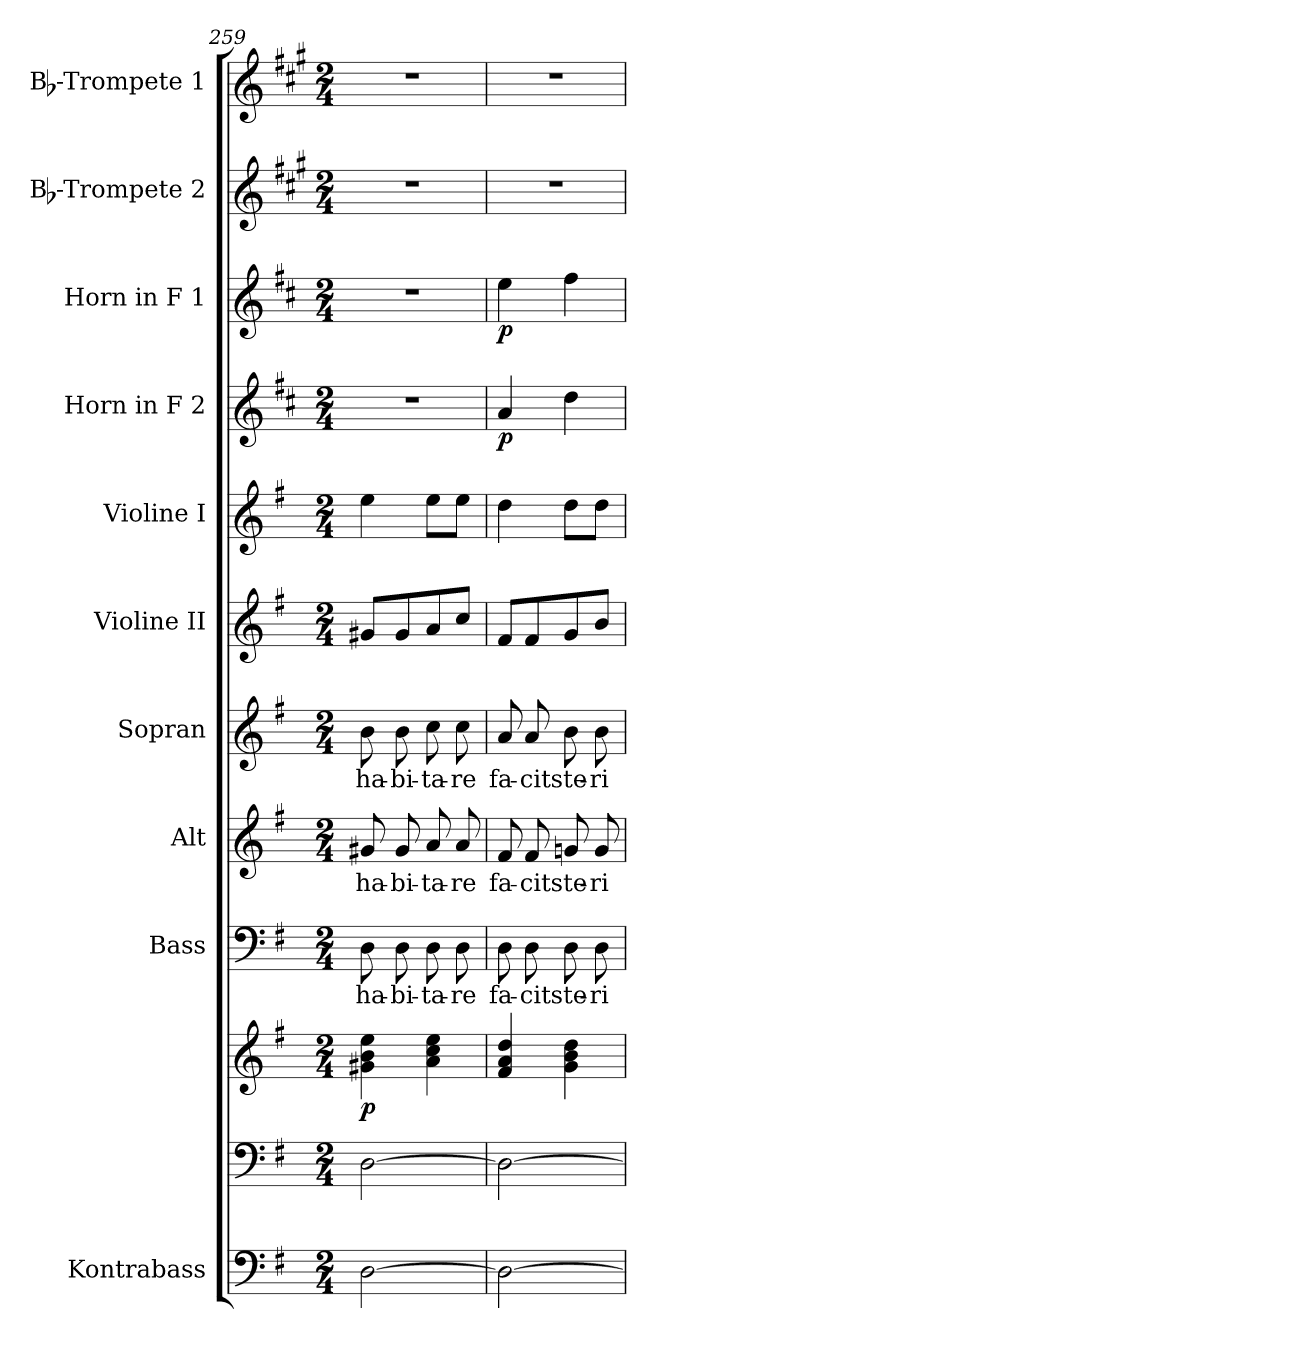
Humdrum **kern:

**kern	**kern	**kern	**dynam	**kern	**text	**kern	**text	**kern	**text	**kern	**kern	**kern	**dynam	**kern	**dynam	**kern	**kern
*part11	*part10	*part10	*part10	*part9	*part9	*part8	*part8	*part7	*part7	*part6	*part5	*part4	*part4	*part3	*part3	*part2	*part1
*staff12	*staff11	*staff10	*staff10/11	*staff9	*staff9	*staff8	*staff8	*staff7	*staff7	*staff6	*staff5	*staff4	*staff4	*staff3	*staff3	*staff2	*staff1
*I"Kontrabass	*	*	*	*I"Bass	*	*I"Alt	*	*I"Sopran	*	*I"Violine II	*I"Violine I	*I"Horn in F 2	*	*I"Horn in F 1	*	*I"Bb-Trompete 2	*I"Bb-Trompete 1
*I'Kb.	*	*	*	*I'B.	*	*I'A.	*	*I'S.	*	*I'Vl. II	*I'Vl. I	*	*	*	*	*I'Bb Trp. 2	*I'Bb Trp. 1
!!LO:PB:g=z
*clefF4	*clefF4	*clefG2	*	*clefF4	*	*clefG2	*	*clefG2	*	*clefG2	*clefG2	*clefG2	*	*clefG2	*	*clefG2	*clefG2
*ITrd7c12	*	*	*	*	*	*	*	*	*	*	*	*ITrd4c7	*	*ITrd4c7	*	*ITrd1c2	*ITrd1c2
*k[f#]	*k[f#]	*k[f#]	*	*k[f#]	*	*k[f#]	*	*k[f#]	*	*k[f#]	*k[f#]	*k[f#]	*	*k[f#]	*	*k[f#]	*k[f#]
*G:	*G:	*G:	*	*G:	*	*G:	*	*G:	*	*G:	*G:	*G:	*	*G:	*	*G:	*G:
*M2/4	*M2/4	*M2/4	*	*M2/4	*	*M2/4	*	*M2/4	*	*M2/4	*M2/4	*M2/4	*	*M2/4	*	*M2/4	*M2/4
=259	=259	=259	=259	=259	=259	=259	=259	=259	=259	=259	=259	=259	=259	=259	=259	=259	=259
!	!	!	!LO:DY:b	!	!LO:LY:b	!	!LO:LY:b	!	!LO:LY:b	!	!	!	!	!	!	!	!
[2DD\	[2D\	4g#X\ 4b\ 4ee\	p	8D\	ha-	8g#X/	ha-	8b\	ha-	8g#X/L	4ee\	2r	.	2r	.	2r	2r
!	!	!	!	!	!LO:LY:b	!	!LO:LY:b	!	!LO:LY:b	!	!	!	!	!	!	!	!
.	.	.	.	8D\	-bi-	8g#/	-bi-	8b\	-bi-	8g#/	.	.	.	.	.	.	.
!	!	!	!	!	!LO:LY:b	!	!LO:LY:b	!	!LO:LY:b	!	!	!	!	!	!	!	!
.	.	4a\ 4cc\ 4ee\	.	8D\	-ta-	8a/	-ta-	8cc\	-ta-	8a/	8ee\L	.	.	.	.	.	.
!	!	!	!	!	!LO:LY:b	!	!LO:LY:b	!	!LO:LY:b	!	!	!	!	!	!	!	!
.	.	.	.	8D\	-re	8a/	-re	8cc\	-re	8cc/J	8ee\J	.	.	.	.	.	.
=260	=260	=260	=260	=260	=260	=260	=260	=260	=260	=260	=260	=260	=260	=260	=260	=260	=260
!	!	!	!	!	!LO:LY:b	!	!LO:LY:b	!	!LO:LY:b	!	!	!	!LO:DY:b	!	!LO:DY:b	!	!
2DD\_	2D\_	4f#/ 4a/ 4dd/	.	8D\	fa-	8f#/	fa-	8a/	fa-	8f#/L	4dd\	4d/	p	4a\	p	2r	2r
!	!	!	!	!	!LO:LY:b	!	!LO:LY:b	!	!LO:LY:b	!	!	!	!	!	!	!	!
.	.	.	.	8D\	-cit	8f#/	-cit	8a/	-cit	8f#/	.	.	.	.	.	.	.
!	!	!	!	!	!LO:LY:b	!	!LO:LY:b	!	!LO:LY:b	!	!	!	!	!	!	!	!
.	.	4g\ 4b\ 4dd\	.	8D\	ste-	8gn/	ste-	8b\	ste-	8g/	8dd\L	4g\	.	4b\	.	.	.
!	!	!	!	!	!LO:LY:b	!	!LO:LY:b	!	!LO:LY:b	!	!	!	!	!	!	!	!
.	.	.	.	8D\	-ri-	8g/	-ri-	8b\	-ri-	8b/J	8dd\J	.	.	.	.	.	.
=	=	=	=	=	=	=	=	=	=	=	=	=	=	=	=	=	=
*-	*-	*-	*-	*-	*-	*-	*-	*-	*-	*-	*-	*-	*-	*-	*-	*-	*-
